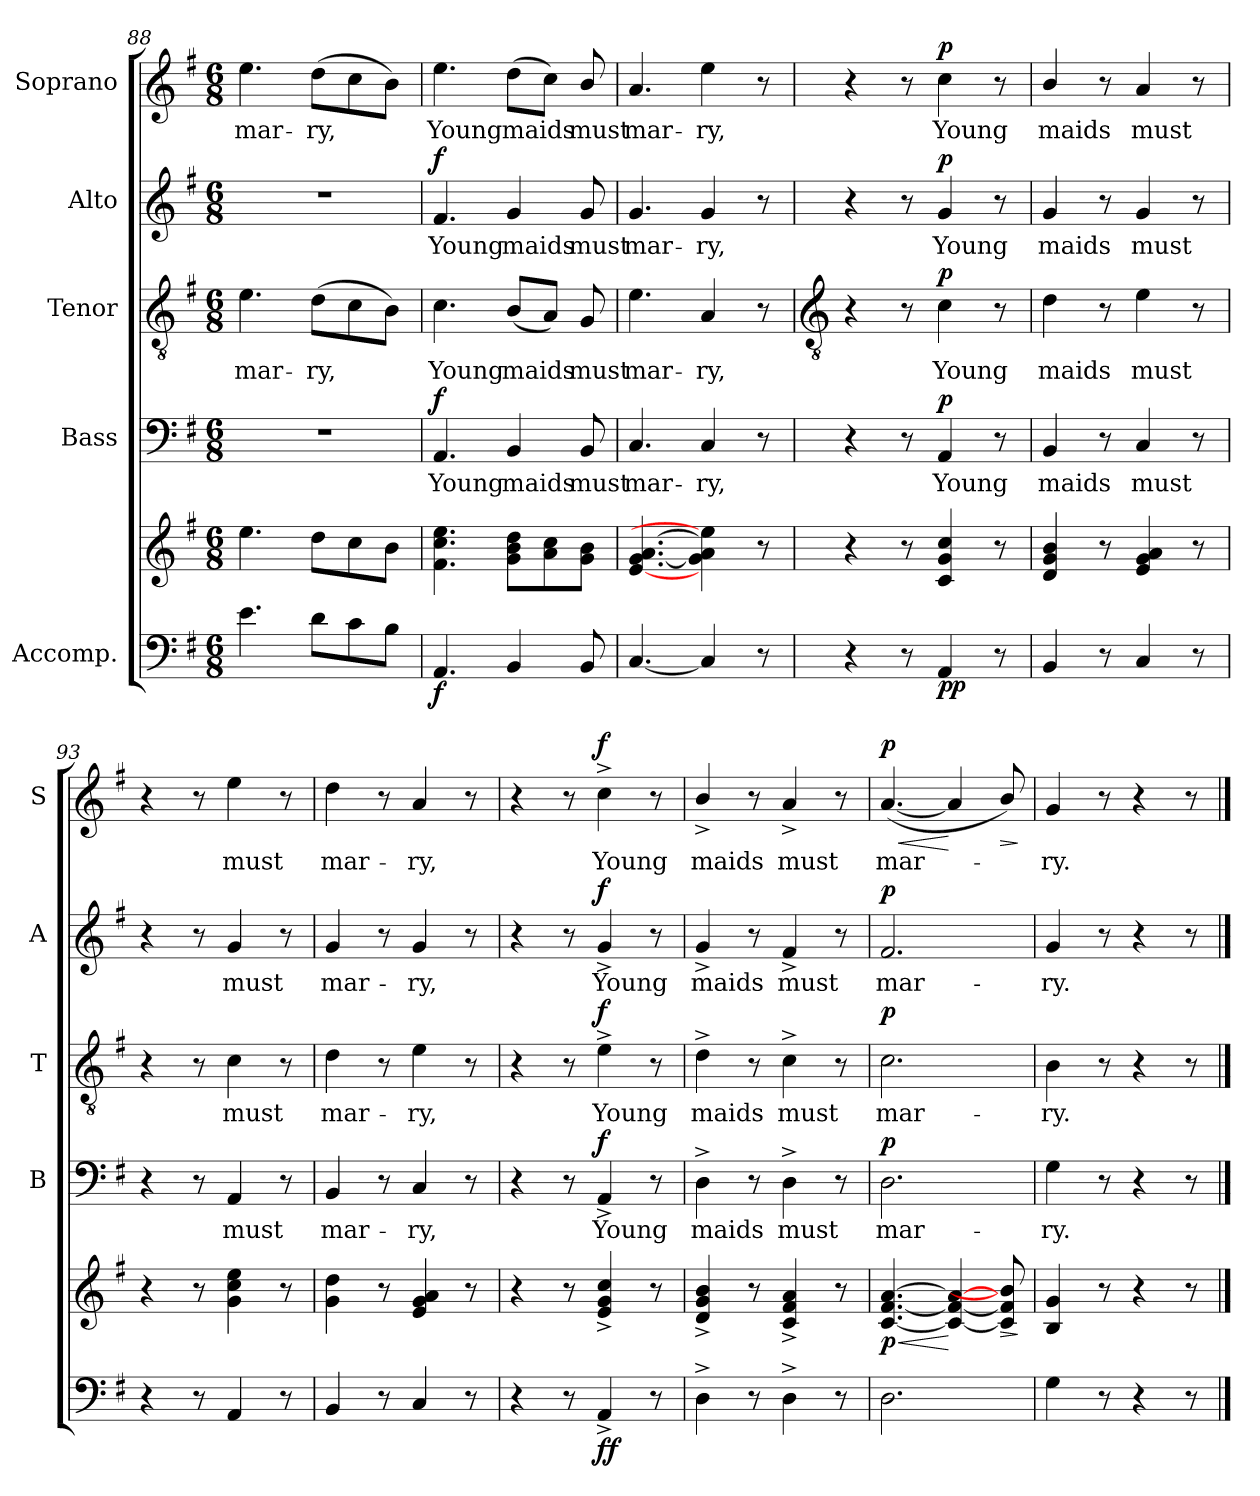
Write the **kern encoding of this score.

**kern	**kern	**dynam	**kern	**text	**dynam	**kern	**text	**dynam	**kern	**text	**dynam	**kern	**text	**dynam
*part5	*part5	*part5	*part4	*part4	*part4	*part3	*part3	*part3	*part2	*part2	*part2	*part1	*part1	*part1
*staff6	*staff5	*staff5/6	*staff4	*staff4	*staff4	*staff3	*staff3	*staff3	*staff2	*staff2	*staff2	*staff1	*staff1	*staff1
*I"Accomp.	*	*	*I"Bass	*	*	*I"Tenor	*	*	*I"Alto	*	*	*I"Soprano	*	*
*	*	*	*I'B	*	*	*I'T	*	*	*I'A	*	*	*I'S	*	*
*clefF4	*clefG2	*	*clefF4	*	*	*clefGv2	*	*	*clefG2	*	*	*clefG2	*	*
*k[f#]	*k[f#]	*	*k[f#]	*	*	*k[f#]	*	*	*k[f#]	*	*	*k[f#]	*	*
*G:	*G:	*	*G:	*	*	*G:	*	*	*G:	*	*	*G:	*	*
*M6/8	*M6/8	*	*M6/8	*	*	*M6/8	*	*	*M6/8	*	*	*M6/8	*	*
=88	=88	=88	=88	=88	=88	=88	=88	=88	=88	=88	=88	=88	=88	=88
!	!	!	!LO:N:vis=1	!	!	!	!LO:LY:b	!	!LO:N:vis=1	!	!	!	!LO:LY:b	!
4.e	4.ee	.	2.r	.	.	4.e	mar-	.	2.r	.	.	4.ee	mar-	.
!	!	!	!	!	!	!	!LO:LY:b	!	!	!	!	!	!LO:LY:b	!
8dL	8ddL	.	.	.	.	(>8dL	-ry,	.	.	.	.	(>8ddL	-ry,	.
8c	8cc	.	.	.	.	8c	.	.	.	.	.	8cc	.	.
8BJ	8bJ	.	.	.	.	8BJ)	.	.	.	.	.	8bJ)	.	.
=89	=89	=89	=89	=89	=89	=89	=89	=89	=89	=89	=89	=89	=89	=89
!	!	!LO:DY:b=2	!	!LO:LY:b	!LO:DY:b	!	!LO:LY:b	!	!	!LO:LY:b	!LO:DY:b	!	!LO:LY:b	!
4.AA	4.f# 4.cc 4.ee	f	4.AA	Young	f	4.c	Young	.	4.f#	Young	f	4.ee	Young	.
!	!	!	!	!LO:LY:b	!	!	!LO:LY:b	!	!	!LO:LY:b	!	!	!LO:LY:b	!
4BB	8g 8b 8ddL	.	4BB	maids	.	(<8BL	maids	.	4g	maids	.	(>8ddL	maids	.
.	8a 8cc	.	.	.	.	8AJ)	.	.	.	.	.	8ccJ)	.	.
!	!	!	!	!LO:LY:b	!	!	!LO:LY:b	!	!	!LO:LY:b	!	!	!LO:LY:b	!
8BB	8g 8bJ	.	8BB	must	.	8G	must	.	8g	must	.	8b/	must	.
=90	=90	=90	=90	=90	=90	=90	=90	=90	=90	=90	=90	=90	=90	=90
!	!	!	!	!LO:LY:b	!	!	!LO:LY:b	!	!	!LO:LY:b	!	!	!LO:LY:b	!
[4.C	[4.e [4.g [4.a	.	4.C	mar-	.	4.e	mar-	.	4.g	mar-	.	4.a	mar-	.
!	!	!	!	!LO:LY:b	!	!	!LO:LY:b	!	!	!LO:LY:b	!	!	!LO:LY:b	!
4C]	4g] 4a] 4ee]	.	4C	-ry,	.	4A	-ry,	.	4g	-ry,	.	4ee	-ry,	.
8r	8r	.	8r	.	.	8r	.	.	8r	.	.	8r	.	.
!!LO:LB:g=z
=91	=91	=91	=91	=91	=91	=91	=91	=91	=91	=91	=91	=91	=91	=91
*	*	*	*	*	*	*clefGv2	*	*	*	*	*	*	*	*
4r	4r	.	4r	.	.	4r	.	.	4r	.	.	4r	.	.
8r	8r	.	8r	.	.	8r	.	.	8r	.	.	8r	.	.
!	!	!LO:DY:b=2	!	!LO:LY:b	!	!	!LO:LY:b	!	!	!LO:LY:b	!	!	!LO:LY:b	!
!	!	!LO:DY:n=1:b	!	!	!LO:DY:b	!	!	!LO:DY:b	!	!	!LO:DY:b	!	!	!LO:DY:b
4AA	4c 4g 4cc	p p	4AA	Young	p	4c	Young	p	4g	Young	p	4cc	Young	p
8r	8r	.	8r	.	.	8r	.	.	8r	.	.	8r	.	.
=92	=92	=92	=92	=92	=92	=92	=92	=92	=92	=92	=92	=92	=92	=92
!	!	!	!	!LO:LY:b	!	!	!LO:LY:b	!	!	!LO:LY:b	!	!	!LO:LY:b	!
4BB	4d/ 4g/ 4b/	.	4BB	maids	.	4d\	maids	.	4g	maids	.	4b/	maids	.
8r	8r	.	8r	.	.	8r	.	.	8r	.	.	8r	.	.
!	!	!	!	!LO:LY:b	!	!	!LO:LY:b	!	!	!LO:LY:b	!	!	!LO:LY:b	!
4C	4e 4g 4a	.	4C	must	.	4e	must	.	4g	must	.	4a	must	.
8r	8r	.	8r	.	.	8r	.	.	8r	.	.	8r	.	.
=93	=93	=93	=93	=93	=93	=93	=93	=93	=93	=93	=93	=93	=93	=93
4r	4r	.	4r	.	.	4r	.	.	4r	.	.	4r	.	.
8r	8r	.	8r	.	.	8r	.	.	8r	.	.	8r	.	.
!	!	!	!	!LO:LY:b	!	!	!LO:LY:b	!	!	!LO:LY:b	!	!	!LO:LY:b	!
4AA	4g 4cc 4ee	.	4AA	must	.	4c	must	.	4g	must	.	4ee	must	.
8r	8r	.	8r	.	.	8r	.	.	8r	.	.	8r	.	.
=94	=94	=94	=94	=94	=94	=94	=94	=94	=94	=94	=94	=94	=94	=94
!	!	!	!	!LO:LY:b	!	!	!LO:LY:b	!	!	!LO:LY:b	!	!	!LO:LY:b	!
4BB	4g 4dd	.	4BB	mar-	.	4d	mar-	.	4g	mar-	.	4dd	mar-	.
8r	8r	.	8r	.	.	8r	.	.	8r	.	.	8r	.	.
!	!	!	!	!LO:LY:b	!	!	!LO:LY:b	!	!	!LO:LY:b	!	!	!LO:LY:b	!
4C	4e 4g 4a	.	4C	-ry,	.	4e	-ry,	.	4g	-ry,	.	4a	-ry,	.
8r	8r	.	8r	.	.	8r	.	.	8r	.	.	8r	.	.
=95	=95	=95	=95	=95	=95	=95	=95	=95	=95	=95	=95	=95	=95	=95
4r	4r	.	4r	.	.	4r	.	.	4r	.	.	4r	.	.
8r	8r	.	8r	.	.	8r	.	.	8r	.	.	8r	.	.
!	!	!LO:DY:b=2	!	!LO:LY:b	!	!	!LO:LY:b	!	!	!LO:LY:b	!	!	!LO:LY:b	!
!	!	!LO:DY:n=1:b	!	!	!LO:DY:b	!	!	!LO:DY:b	!	!	!LO:DY:b	!	!	!LO:DY:b
4AA^	4e^ 4g^ 4cc^	f f	4AA^	Young	f	4e^	Young	f	4g^	Young	f	4cc^	Young	f
8r	8r	.	8r	.	.	8r	.	.	8r	.	.	8r	.	.
=96	=96	=96	=96	=96	=96	=96	=96	=96	=96	=96	=96	=96	=96	=96
!	!	!	!	!LO:LY:b	!	!	!LO:LY:b	!	!	!LO:LY:b	!	!	!LO:LY:b	!
4D^	4d/^ 4g/^ 4b/^	.	4D^	maids	.	4d^	maids	.	4g^	maids	.	4b^/	maids	.
8r	8r	.	8r	.	.	8r	.	.	8r	.	.	8r	.	.
!	!	!	!	!LO:LY:b	!	!	!LO:LY:b	!	!	!LO:LY:b	!	!	!LO:LY:b	!
4D^	4c^ 4f#^ 4a^	.	4D^	must	.	4c^	must	.	4f#^	must	.	4a^	must	.
8r	8r	.	8r	.	.	8r	.	.	8r	.	.	8r	.	.
=97	=97	=97	=97	=97	=97	=97	=97	=97	=97	=97	=97	=97	=97	=97
!	!	!LO:HP:b	!	!LO:LY:b	!	!	!LO:LY:b	!	!	!LO:LY:b	!	!	!LO:LY:b	!LO:HP:b
!	!	!LO:DY:n=1:b	!	!	!LO:DY:b	!	!	!LO:DY:b	!	!	!LO:DY:b	!	!	!LO:DY:n=1:b
2.D	[4.c [4.f# [4.a	< p	2.D	mar-	p	2.c	mar-	p	2.f#	mar-	p	(<[4.a	mar-	< p
.	4c_ 4f#_ 4a_	[	.	.	.	.	.	.	.	.	.	4a]	.	[
!	!	!LO:HP:b	!	!	!	!	!	!	!	!	!	!	!	!LO:HP:b
.	8c/] 8f#/] 8b/]	>	.	.	.	.	.	.	.	.	.	8b/)	.	>
.	.	]	.	.	.	.	.	.	.	.	.	.	.	]
=98	=98	=98	=98	=98	=98	=98	=98	=98	=98	=98	=98	=98	=98	=98
!	!	!	!	!LO:LY:b	!	!	!LO:LY:b	!	!	!LO:LY:b	!	!	!LO:LY:b	!
4G	4B 4g	.	4G	-ry.	.	4B	-ry.	.	4g	-ry.	.	4g	ry.	.
8r	8r	.	8r	.	.	8r	.	.	8r	.	.	8r	.	.
4r	4r	.	4r	.	.	4r	.	.	4r	.	.	4r	.	.
8r	8r	.	8r	.	.	8r	.	.	8r	.	.	8r	.	.
==	==	==	==	==	==	==	==	==	==	==	==	==	==	==
*-	*-	*-	*-	*-	*-	*-	*-	*-	*-	*-	*-	*-	*-	*-
